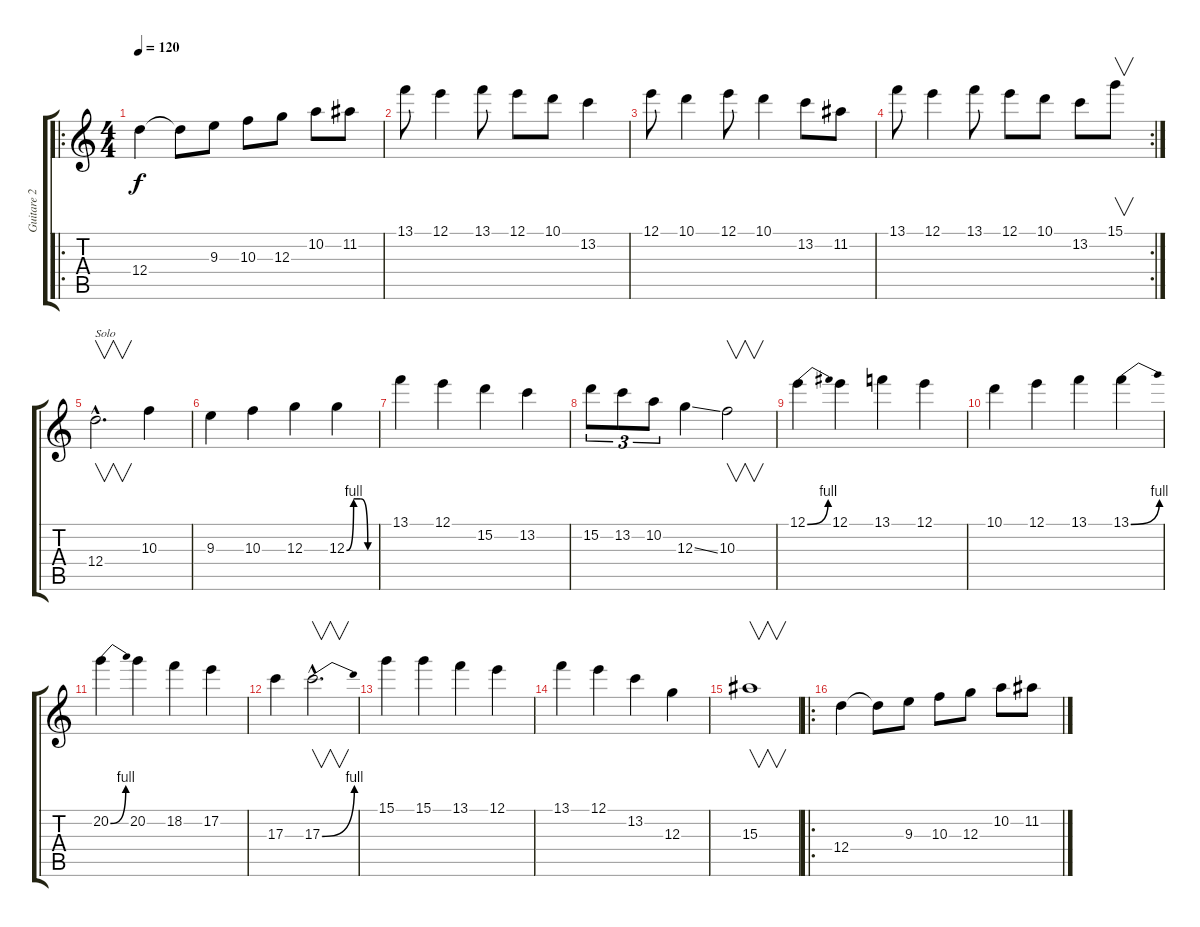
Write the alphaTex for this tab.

\track ("Guitare 2" "Guitare 2") {instrument electricguitarclean}
\staff {score tabs}
\tuning (E4 B3 G3 D3 A2 E2) {hide}
\ro
\ts (4 4)
\tempo 120
\clef g2
\ks c
12.4.4{dy f} 12.4{t}.8 9.3.8 10.3.8 12.3.8 10.2.8 11.2.8 |
13.1.8 12.1.4 13.1.8 12.1.8 10.1.8 13.2.4 |
12.1.8 10.1.4 12.1.8 10.1.4 13.2.8 11.2.8 |
\rc 2
13.1.8 12.1.4 13.1.8 12.1.8 10.1.8 13.2.8 15.1.8{v} |
12.4{hac}.2{v d txt "Solo"} 10.3.4 |
9.3.4 10.3.4 12.3.4 12.3{be (custom 0 0 15 4 30 4 45 0 60 0)}.4 |
13.1.4 12.1.4 15.2.4 13.2.4 |
15.2.8{tu (3 2)} 13.2.8{tu (3 2)} 10.2.8{tu (3 2)} 12.3{ss}.4 10.3.2{v} |
12.1{be (bend 0 0 60 4)}.4 12.1.4 13.1.4 12.1.4 |
10.1.4 12.1.4 13.1.4 13.1{be (bend 0 0 60 4)}.4 |
20.2{be (bend 0 0 60 4)}.4 20.2.4 18.2.4 17.2.4 |
17.3.4 17.3{be (bend 0 0 60 4) hac}.2{v d} |
15.1.4 15.1.4 13.1.4 12.1.4 |
13.1.4 12.1.4 13.2.4 12.3.4 |
15.3.1{v} |
\ro
12.4.4 12.4{t}.8 9.3.8 10.3.8 12.3.8 10.2.8 11.2.8
